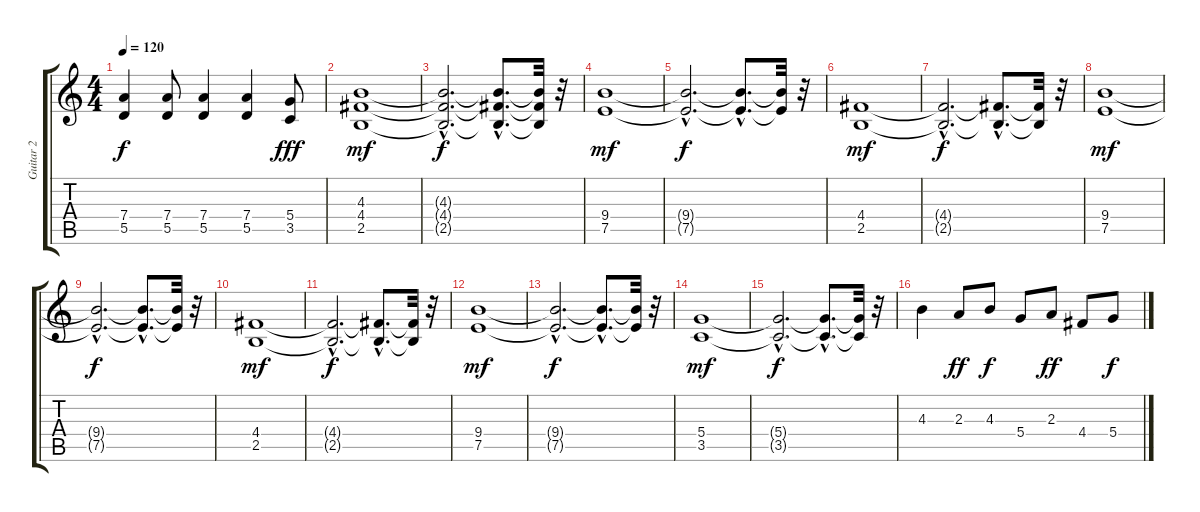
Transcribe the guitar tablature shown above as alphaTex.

\track ("Guitar 2 " "Guitar 2 ") {instrument distortionguitar}
\staff {score tabs}
\tuning (E4 B3 G3 D3 A2 E2) {hide}
\ts (4 4)
\tempo 120
\clef g2
\ks c
(7.4 5.5).4{dy f} (7.4 5.5).8 (7.4 5.5).4 (7.4 5.5).4 (5.4 3.5).8{dy fff} |
(4.3 4.4 2.5).1{dy mf} |
(4.3{hac t} 4.4{hac t} 2.5{hac t}).2{d dy f} (4.3{hac t} 4.4{hac t} 2.5{hac t}).8{d} (4.3{t} 4.4{t} 2.5{t}).32 r.32 |
(9.4 7.5).1{dy mf} |
(9.4{hac t} 7.5{hac t}).2{d dy f} (9.4{hac t} 7.5{hac t}).8{d} (9.4{t} 7.5{t}).32 r.32 |
(4.4 2.5).1{dy mf} |
(4.4{hac t} 2.5{hac t}).2{d dy f} (4.4{hac t} 2.5{hac t}).8{d} (4.4{t} 2.5{t}).32 r.32 |
(9.4 7.5).1{dy mf} |
(9.4{hac t} 7.5{hac t}).2{d dy f} (9.4{hac t} 7.5{hac t}).8{d} (9.4{t} 7.5{t}).32 r.32 |
(4.4 2.5).1{dy mf} |
(4.4{hac t} 2.5{hac t}).2{d dy f} (4.4{hac t} 2.5{hac t}).8{d} (4.4{t} 2.5{t}).32 r.32 |
(9.4 7.5).1{dy mf} |
(9.4{hac t} 7.5{hac t}).2{d dy f} (9.4{hac t} 7.5{hac t}).8{d} (9.4{t} 7.5{t}).32 r.32 |
(5.4 3.5).1{dy mf} |
(5.4{hac t} 3.5{hac t}).2{d dy f} (5.4{hac t} 3.5{hac t}).8{d} (5.4{t} 3.5{t}).32 r.32 |
4.3.4 2.3.8{dy ff} 4.3.8{dy f} 5.4.8 2.3.8{dy ff} 4.4.8 5.4.8{dy f}
